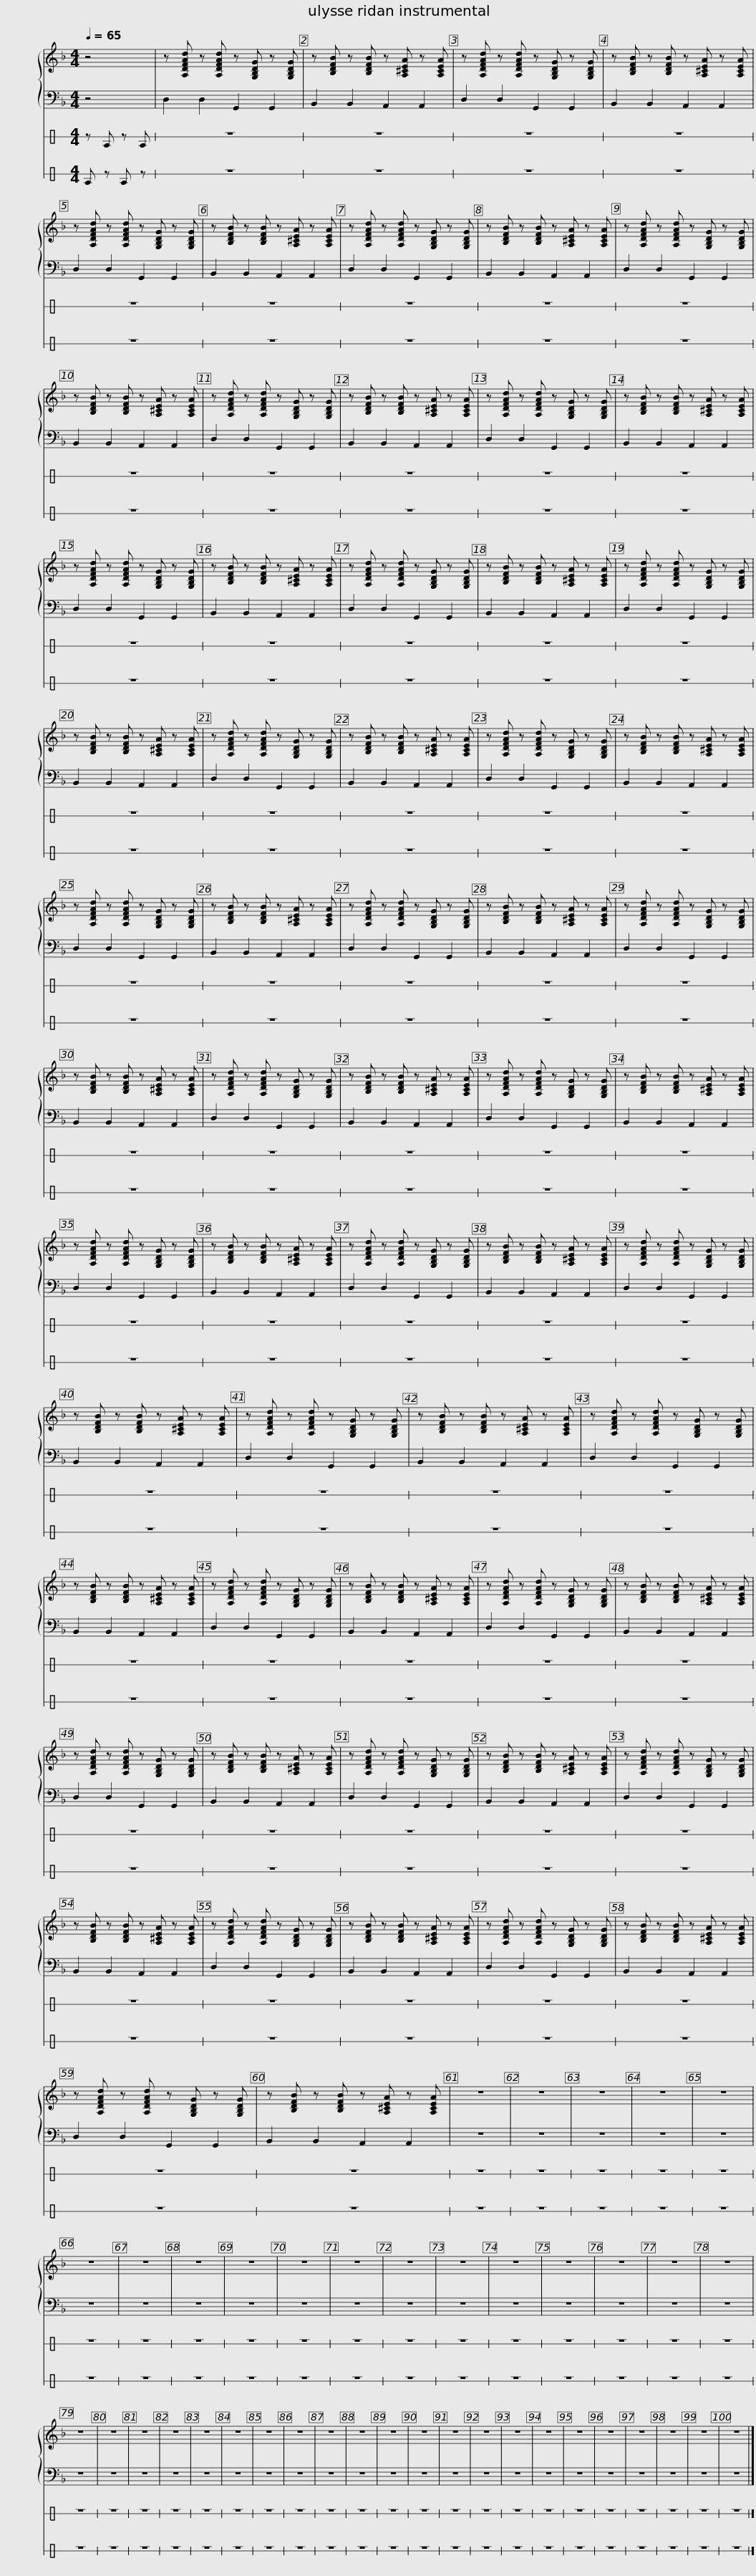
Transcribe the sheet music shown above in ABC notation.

X:1
%%score { 1 | 2 } 3 4
L:1/8
Q:1/4=65
M:4/4
I:linebreak $
K:F
V:1 treble
V:2 bass
V:3 perc stafflines=1
K:none
V:4 perc stafflines=1
K:none
V:1
 z4 | z [A,DFAd] z [A,DFAd] z [G,B,DG] z [G,B,DG] | z [B,DFB] z [B,DFB] z [A,^CEA] z [A,CEA] | z [A,DFAd] z [A,DFAd] z [G,B,DG] z [G,B,DG] |$ z [B,DFB] z [B,DFB] z [A,^CEA] z [A,CEA] | %5
 z [A,DFAd] z [A,DFAd] z [G,B,DG] z [G,B,DG] | z [B,DFB] z [B,DFB] z [A,^CEA] z [A,CEA] | z [A,DFAd] z [A,DFAd] z [G,B,DG] z [G,B,DG] |$ z [B,DFB] z [B,DFB] z [A,^CEA] z [A,CEA] | z [A,DFAd] z [A,DFAd] z [G,B,DG] z [G,B,DG] | %10
 z [B,DFB] z [B,DFB] z [A,^CEA] z [A,CEA] | z [A,DFAd] z [A,DFAd] z [G,B,DG] z [G,B,DG] |$ z [B,DFB] z [B,DFB] z [A,^CEA] z [A,CEA] | z [A,DFAd] z [A,DFAd] z [G,B,DG] z [G,B,DG] | z [B,DFB] z [B,DFB] z [A,^CEA] z [A,CEA] | %15
 z [A,DFAd] z [A,DFAd] z [G,B,DG] z [G,B,DG] |$ z [B,DFB] z [B,DFB] z [A,^CEA] z [A,CEA] | z [A,DFAd] z [A,DFAd] z [G,B,DG] z [G,B,DG] | z [B,DFB] z [B,DFB] z [A,^CEA] z [A,CEA] | z [A,DFAd] z [A,DFAd] z [G,B,DG] z [G,B,DG] |$ %20
 z [B,DFB] z [B,DFB] z [A,^CEA] z [A,CEA] | z [A,DFAd] z [A,DFAd] z [G,B,DG] z [G,B,DG] | z [B,DFB] z [B,DFB] z [A,^CEA] z [A,CEA] | z [A,DFAd] z [A,DFAd] z [G,B,DG] z [G,B,DG] |$ z [B,DFB] z [B,DFB] z [A,^CEA] z [A,CEA] | %25
 z [A,DFAd] z [A,DFAd] z [G,B,DG] z [G,B,DG] | z [B,DFB] z [B,DFB] z [A,^CEA] z [A,CEA] | z [A,DFAd] z [A,DFAd] z [G,B,DG] z [G,B,DG] |$ z [B,DFB] z [B,DFB] z [A,^CEA] z [A,CEA] | z [A,DFAd] z [A,DFAd] z [G,B,DG] z [G,B,DG] | %30
 z [B,DFB] z [B,DFB] z [A,^CEA] z [A,CEA] | z [A,DFAd] z [A,DFAd] z [G,B,DG] z [G,B,DG] |$ z [B,DFB] z [B,DFB] z [A,^CEA] z [A,CEA] | z [A,DFAd] z [A,DFAd] z [G,B,DG] z [G,B,DG] | z [B,DFB] z [B,DFB] z [A,^CEA] z [A,CEA] | %35
 z [A,DFAd] z [A,DFAd] z [G,B,DG] z [G,B,DG] |$ z [B,DFB] z [B,DFB] z [A,^CEA] z [A,CEA] | z [A,DFAd] z [A,DFAd] z [G,B,DG] z [G,B,DG] | z [B,DFB] z [B,DFB] z [A,^CEA] z [A,CEA] | z [A,DFAd] z [A,DFAd] z [G,B,DG] z [G,B,DG] |$ %40
 z [B,DFB] z [B,DFB] z [A,^CEA] z [A,CEA] | z [A,DFAd] z [A,DFAd] z [G,B,DG] z [G,B,DG] | z [B,DFB] z [B,DFB] z [A,^CEA] z [A,CEA] | z [A,DFAd] z [A,DFAd] z [G,B,DG] z [G,B,DG] |$ z [B,DFB] z [B,DFB] z [A,^CEA] z [A,CEA] | %45
 z [A,DFAd] z [A,DFAd] z [G,B,DG] z [G,B,DG] | z [B,DFB] z [B,DFB] z [A,^CEA] z [A,CEA] | z [A,DFAd] z [A,DFAd] z [G,B,DG] z [G,B,DG] |$ z [B,DFB] z [B,DFB] z [A,^CEA] z [A,CEA] | z [A,DFAd] z [A,DFAd] z [G,B,DG] z [G,B,DG] | %50
 z [B,DFB] z [B,DFB] z [A,^CEA] z [A,CEA] | z [A,DFAd] z [A,DFAd] z [G,B,DG] z [G,B,DG] |$ z [B,DFB] z [B,DFB] z [A,^CEA] z [A,CEA] | z [A,DFAd] z [A,DFAd] z [G,B,DG] z [G,B,DG] | z [B,DFB] z [B,DFB] z [A,^CEA] z [A,CEA] | %55
 z [A,DFAd] z [A,DFAd] z [G,B,DG] z [G,B,DG] |$ z [B,DFB] z [B,DFB] z [A,^CEA] z [A,CEA] | z [A,DFAd] z [A,DFAd] z [G,B,DG] z [G,B,DG] | z [B,DFB] z [B,DFB] z [A,^CEA] z [A,CEA] | z [A,DFAd] z [A,DFAd] z [G,B,DG] z [G,B,DG] |$ %60
 z [B,DFB] z [B,DFB] z [A,^CEA] z [A,CEA] | z8 | z8 | z8 | z8 | %65
 z8 | z8 | z8 | z8 | z8 | %70
 z8 | z8 | z8 |$ z8 | z8 | %75
 z8 | z8 | z8 | z8 | z8 | %80
 z8 | z8 | z8 | z8 | z8 | %85
 z8 | z8 | z8 | z8 |$ z8 | %90
 z8 | z8 | z8 | z8 | z8 | %95
 z8 | z8 | z8 | z8 | z8 | %100
 z8 |] %101
V:2
 z4 | D,2 D,2 G,,2 G,,2 | B,,2 B,,2 A,,2 A,,2 | D,2 D,2 G,,2 G,,2 |$ B,,2 B,,2 A,,2 A,,2 | %5
 D,2 D,2 G,,2 G,,2 | B,,2 B,,2 A,,2 A,,2 | D,2 D,2 G,,2 G,,2 |$ B,,2 B,,2 A,,2 A,,2 | D,2 D,2 G,,2 G,,2 | %10
 B,,2 B,,2 A,,2 A,,2 | D,2 D,2 G,,2 G,,2 |$ B,,2 B,,2 A,,2 A,,2 | D,2 D,2 G,,2 G,,2 | B,,2 B,,2 A,,2 A,,2 | %15
 D,2 D,2 G,,2 G,,2 |$ B,,2 B,,2 A,,2 A,,2 | D,2 D,2 G,,2 G,,2 | B,,2 B,,2 A,,2 A,,2 | D,2 D,2 G,,2 G,,2 |$ %20
 B,,2 B,,2 A,,2 A,,2 | D,2 D,2 G,,2 G,,2 | B,,2 B,,2 A,,2 A,,2 | D,2 D,2 G,,2 G,,2 |$ B,,2 B,,2 A,,2 A,,2 | %25
 D,2 D,2 G,,2 G,,2 | B,,2 B,,2 A,,2 A,,2 | D,2 D,2 G,,2 G,,2 |$ B,,2 B,,2 A,,2 A,,2 | D,2 D,2 G,,2 G,,2 | %30
 B,,2 B,,2 A,,2 A,,2 | D,2 D,2 G,,2 G,,2 |$ B,,2 B,,2 A,,2 A,,2 | D,2 D,2 G,,2 G,,2 | B,,2 B,,2 A,,2 A,,2 | %35
 D,2 D,2 G,,2 G,,2 |$ B,,2 B,,2 A,,2 A,,2 | D,2 D,2 G,,2 G,,2 | B,,2 B,,2 A,,2 A,,2 | D,2 D,2 G,,2 G,,2 |$ %40
 B,,2 B,,2 A,,2 A,,2 | D,2 D,2 G,,2 G,,2 | B,,2 B,,2 A,,2 A,,2 | D,2 D,2 G,,2 G,,2 |$ B,,2 B,,2 A,,2 A,,2 | %45
 D,2 D,2 G,,2 G,,2 | B,,2 B,,2 A,,2 A,,2 | D,2 D,2 G,,2 G,,2 |$ B,,2 B,,2 A,,2 A,,2 | D,2 D,2 G,,2 G,,2 | %50
 B,,2 B,,2 A,,2 A,,2 | D,2 D,2 G,,2 G,,2 |$ B,,2 B,,2 A,,2 A,,2 | D,2 D,2 G,,2 G,,2 | B,,2 B,,2 A,,2 A,,2 | %55
 D,2 D,2 G,,2 G,,2 |$ B,,2 B,,2 A,,2 A,,2 | D,2 D,2 G,,2 G,,2 | B,,2 B,,2 A,,2 A,,2 | D,2 D,2 G,,2 G,,2 |$ %60
 B,,2 B,,2 A,,2 A,,2 | z8 | z8 | z8 | z8 | %65
 z8 | z8 | z8 | z8 | z8 | %70
 z8 | z8 | z8 |$ z8 | z8 | %75
 z8 | z8 | z8 | z8 | z8 | %80
 z8 | z8 | z8 | z8 | z8 | %85
 z8 | z8 | z8 | z8 |$ z8 | %90
 z8 | z8 | z8 | z8 | z8 | %95
 z8 | z8 | z8 | z8 | z8 | %100
 z8 |] %101
V:3
[K:C] z E z E | z8 | z8 | z8 |$ z8 | %5
 z8 | z8 | z8 |$ z8 | z8 | %10
 z8 | z8 |$ z8 | z8 | z8 | %15
 z8 |$ z8 | z8 | z8 | z8 |$ %20
 z8 | z8 | z8 | z8 |$ z8 | %25
 z8 | z8 | z8 |$ z8 | z8 | %30
 z8 | z8 |$ z8 | z8 | z8 | %35
 z8 |$ z8 | z8 | z8 | z8 |$ %40
 z8 | z8 | z8 | z8 |$ z8 | %45
 z8 | z8 | z8 |$ z8 | z8 | %50
 z8 | z8 |$ z8 | z8 | z8 | %55
 z8 |$ z8 | z8 | z8 | z8 |$ %60
 z8 | z8 | z8 | z8 | z8 | %65
 z8 | z8 | z8 | z8 | z8 | %70
 z8 | z8 | z8 |$ z8 | z8 | %75
 z8 | z8 | z8 | z8 | z8 | %80
 z8 | z8 | z8 | z8 | z8 | %85
 z8 | z8 | z8 | z8 |$ z8 | %90
 z8 | z8 | z8 | z8 | z8 | %95
 z8 | z8 | z8 | z8 | z8 | %100
 z8 |] %101
V:4
[K:C] E z E z | z8 | z8 | z8 |$ z8 | %5
 z8 | z8 | z8 |$ z8 | z8 | %10
 z8 | z8 |$ z8 | z8 | z8 | %15
 z8 |$ z8 | z8 | z8 | z8 |$ %20
 z8 | z8 | z8 | z8 |$ z8 | %25
 z8 | z8 | z8 |$ z8 | z8 | %30
 z8 | z8 |$ z8 | z8 | z8 | %35
 z8 |$ z8 | z8 | z8 | z8 |$ %40
 z8 | z8 | z8 | z8 |$ z8 | %45
 z8 | z8 | z8 |$ z8 | z8 | %50
 z8 | z8 |$ z8 | z8 | z8 | %55
 z8 |$ z8 | z8 | z8 | z8 |$ %60
 z8 | z8 | z8 | z8 | z8 | %65
 z8 | z8 | z8 | z8 | z8 | %70
 z8 | z8 | z8 |$ z8 | z8 | %75
 z8 | z8 | z8 | z8 | z8 | %80
 z8 | z8 | z8 | z8 | z8 | %85
 z8 | z8 | z8 | z8 |$ z8 | %90
 z8 | z8 | z8 | z8 | z8 | %95
 z8 | z8 | z8 | z8 | z8 | %100
 z8 |] %101
